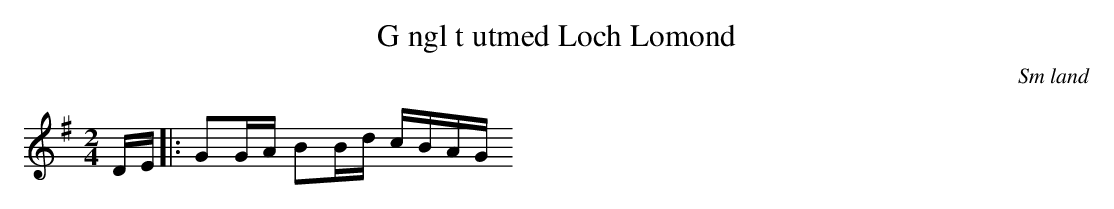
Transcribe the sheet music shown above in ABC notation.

X:1
T:G ngl t utmed Loch Lomond
O:Sm land
M:2/4
L:1/8
K:G
D/2E/2|:GG/2A/2 BB/2d/2 c/2B/2A/2G/2
